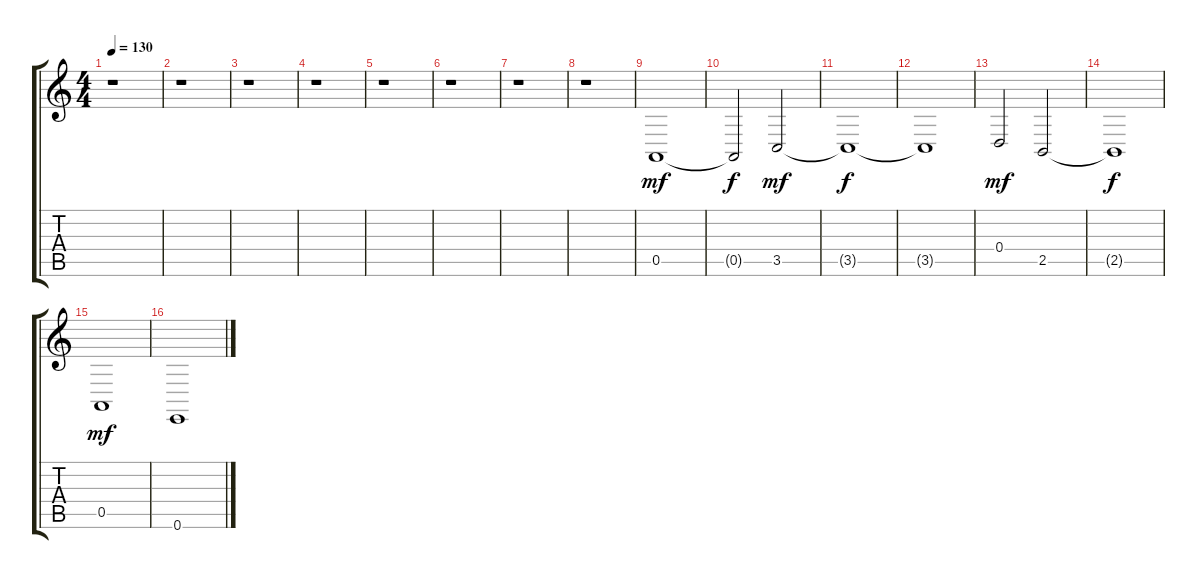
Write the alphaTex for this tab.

\track "" {instrument viola}
\staff {score tabs}
\tuning (E4 B3 G3 D3 A2 E2) {hide}
\ts (4 4)
\tempo 130
\clef g2
\ks c
r.1{dy mf} |
r.1 |
r.1 |
r.1 |
r.1 |
r.1 |
r.1 |
r.1 |
0.5.1 |
0.5{t}.2{dy f} 3.5.2{dy mf} |
3.5{t}.1{dy f} |
3.5{t}.1 |
0.4.2{dy mf} 2.5.2 |
2.5{t}.1{dy f} |
0.5.1{dy mf} |
0.6.1
